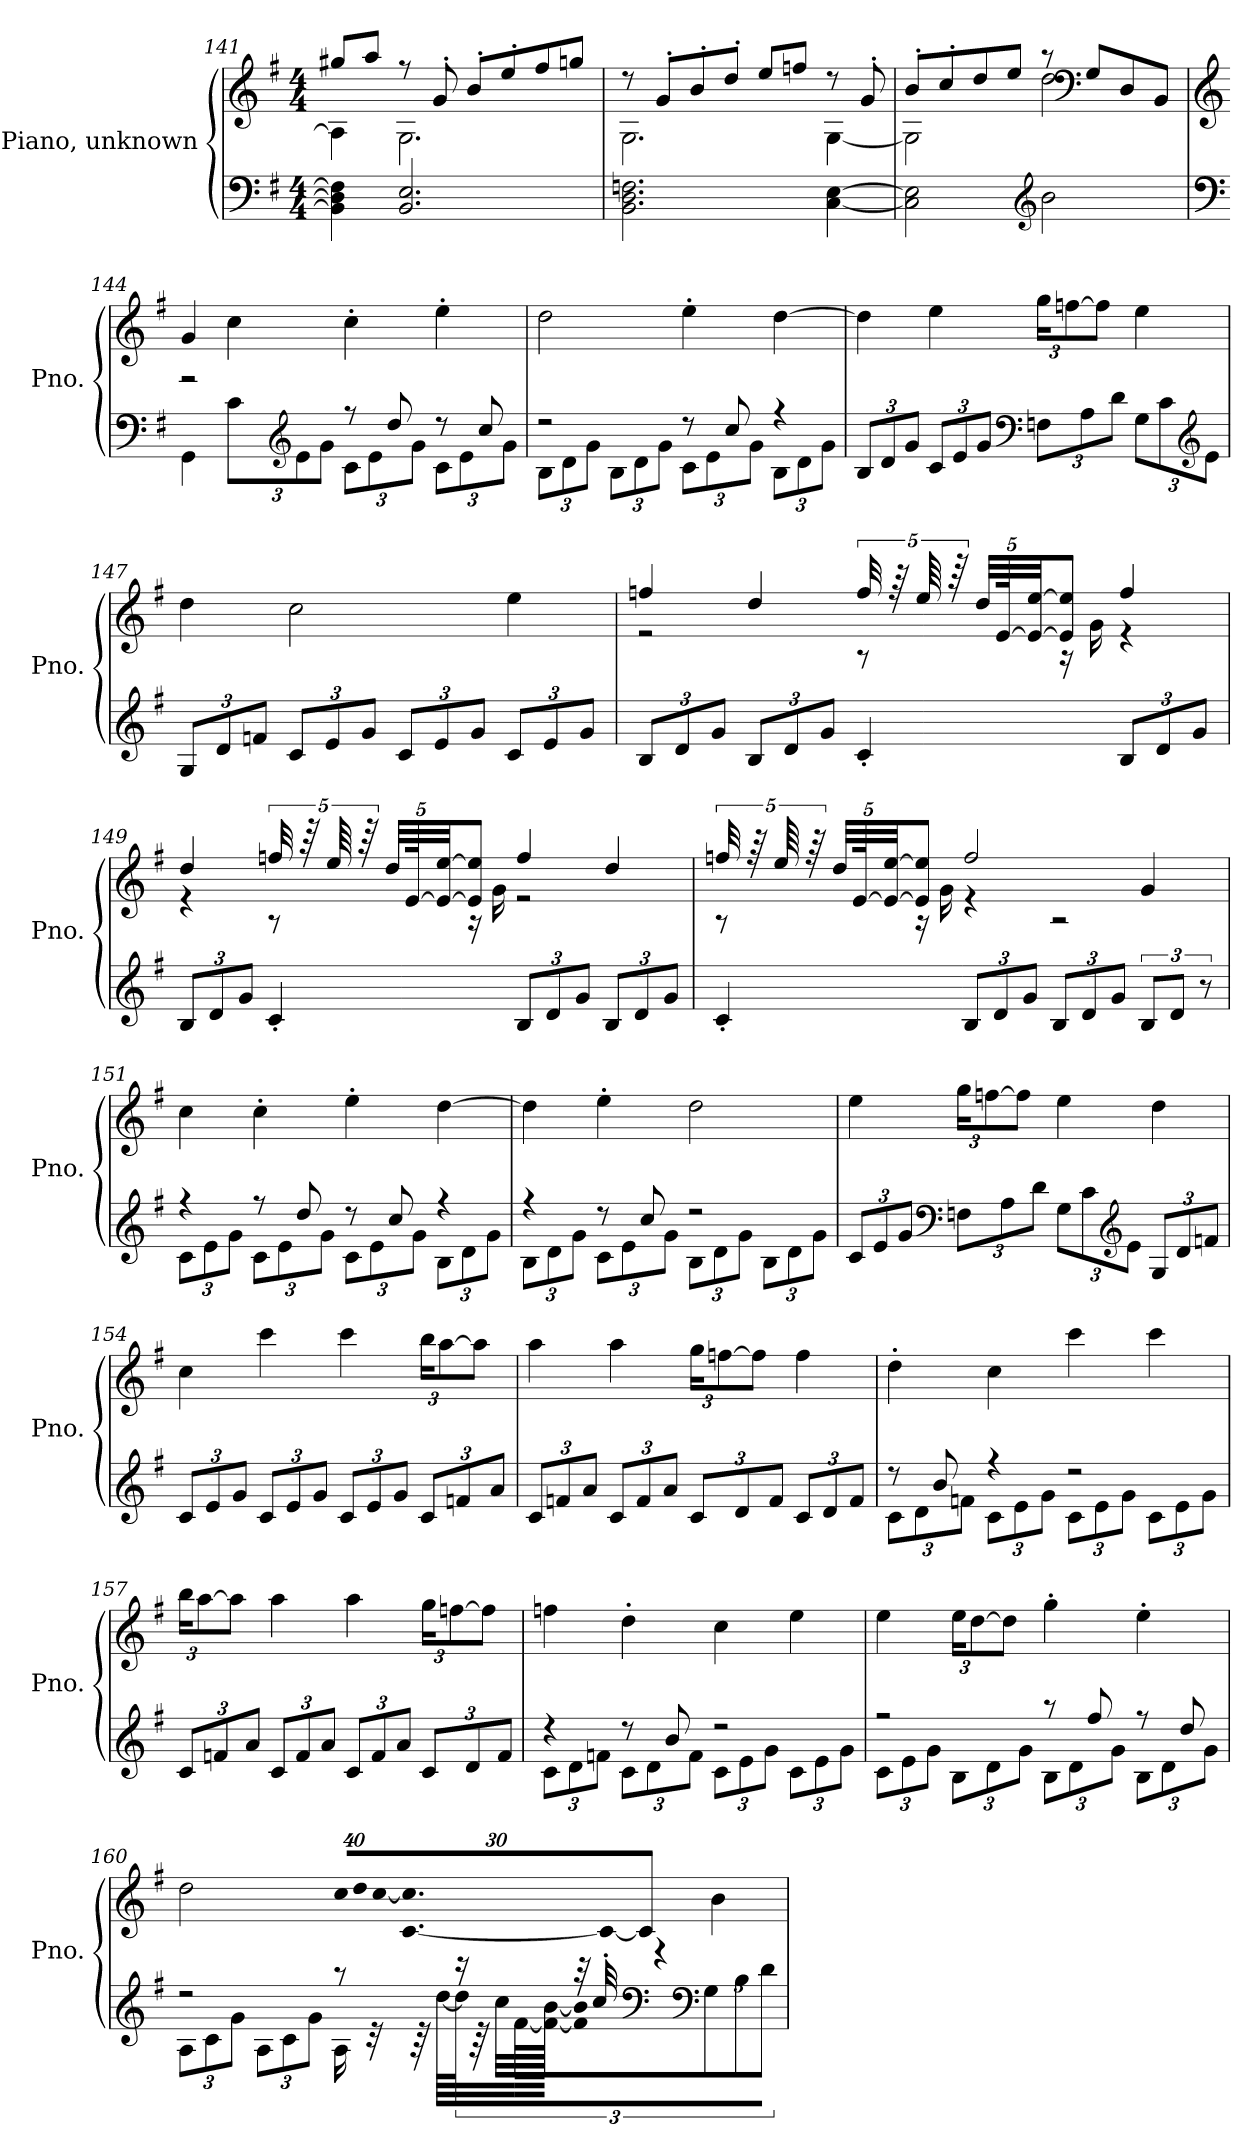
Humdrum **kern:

**kern	**kern
*part1	*part1
*staff2	*staff1
*I"Piano, unknown	*
*I'Pno.	*
!!LO:PB:g=z
*clefF4	*clefG2
*k[f#]	*k[f#]
*M4/4	*M4/4
=141	=141
*	*^
4BB\] 4D#\] 4F#\]	8gg#X/L	4A\]
.	8aa/J	.
2.BB/ 2.E/	8r	2.G\
.	8g'/	.
.	8b'/L	.
.	8ee'/	.
.	8ff#/	.
.	8ggn/J	.
=142	=142	=142
2.BB\ 2.D\ 2.Fn\	8r	2.G\
.	8g'/L	.
.	8b'/	.
.	8dd'/J	.
.	8ee/L	.
.	8ffn/J	.
[4C\ [4E\	8r	[4G\
.	8g'/	.
=143	=143	=143
2C\] 2E\]	8b'/L	2G\]
.	8cc'/	.
.	8dd/	.
.	8ee/J	.
*clefG2	*	*
2b\	8r	2dd\
*	*clefF4	*
.	8G/L	.
.	8D/	.
.	8BB/J	.
*	*v	*v
!!LO:LB:g=z
=144	=144
*clefF4	*clefG2
*^	*
2r	4GG\	4g/
*	*Xbrackettup	*
.	12c\L	4cc\
*clefG2	*	*
.	12e\	.
.	12g\J	.
8r	12c\L	4cc'\
.	12e\	.
8dd/	.	.
.	12g\J	.
8r	12c\L	4ee'\
.	12e\	.
8cc/	.	.
.	12g\J	.
=145	=145	=145
2r	12B\L	2dd\
.	12d\	.
.	12g\J	.
.	12B\L	.
.	12d\	.
.	12g\J	.
8r	12c\L	4ee'\
.	12e\	.
8cc/	.	.
.	12g\J	.
4r	12B\L	[4dd\
.	12d\	.
.	12g\J	.
*v	*v	*
=146	=146
12B/L	4dd\]
12d/	.
12g/J	.
12c/L	4ee\
12e/	.
12g/J	.
*clefF4	*
*	*Xbrackettup
12Fn\L	24gg\KL
.	[12ffn\
12A\	.
.	8ff\J]
12d\J	.
12G\L	4ee\
12c\	.
*clefG2	*
12e\J	.
!!LO:LB:g=z
=147	=147
12G/L	4dd\
12d/	.
12fn/J	.
12c/L	2cc\
12e/	.
12g/J	.
12c/L	.
12e/	.
12g/J	.
12c/L	4ee\
12e/	.
12g/J	.
=148	=148
*	*^
12B/L	4ffn/	2r
12d/	.	.
12g/J	.	.
12B/L	4dd/	.
12d/	.	.
12g/J	.	.
*	*brackettup	*
4c'/	40ff/	8r
.	80r	.
.	80ee/	.
.	80r	.
.	40dd/LLL	.
.	[80e/K	.
.	40e/_ [40ee/JJ	.
.	8e/] 8ee/]J	16r
.	.	16g\
12B/L	4ff/	4r
12d/	.	.
12g/J	.	.
!!LO:LB:g=z	!!
=149	=149	=149
12B/L	4dd/	4r
12d/	.	.
12g/J	.	.
4c'/	40ffn/	8r
.	80r	.
.	80ee/	.
.	80r	.
.	40dd/LLL	.
.	[80e/K	.
.	40e/_ [40ee/JJ	.
.	8e/] 8ee/]J	16r
.	.	16g\
12B/L	4ff/	2r
12d/	.	.
12g/J	.	.
12B/L	4dd/	.
12d/	.	.
12g/J	.	.
=150	=150	=150
4c'/	40ffn/	8r
.	80r	.
.	80ee/	.
.	80r	.
.	40dd/LLL	.
.	[80e/K	.
.	40e/_ [40ee/JJ	.
.	8e/] 8ee/]J	16r
.	.	16g\
12B/L	2ff/	4r
12d/	.	.
12g/J	.	.
12B/L	.	2r
12d/	.	.
12g/J	.	.
*brackettup	*	*
12B/L	4g/	.
12d/J	.	.
12r	.	.
*	*v	*v
!!LO:LB:g=z
=151	=151
*^	*
*	*Xbrackettup	*
4r	12c\L	4cc\
.	12e\	.
.	12g\J	.
8r	12c\L	4cc'\
.	12e\	.
8dd/	.	.
.	12g\J	.
8r	12c\L	4ee'\
.	12e\	.
8cc/	.	.
.	12g\J	.
4r	12B\L	[4dd\
.	12d\	.
.	12g\J	.
=152	=152	=152
4r	12B\L	4dd\]
.	12d\	.
.	12g\J	.
8r	12c\L	4ee'\
.	12e\	.
8cc/	.	.
.	12g\J	.
2r	12B\L	2dd\
.	12d\	.
.	12g\J	.
.	12B\L	.
.	12d\	.
.	12g\J	.
*v	*v	*
=153	=153
12c/L	4ee\
12e/	.
12g/J	.
*clefF4	*
*	*Xbrackettup
12Fn\L	24gg\KL
.	[12ffn\
12A\	.
.	8ff\J]
12d\J	.
12G\L	4ee\
12c\	.
*clefG2	*
12e\J	.
12G/L	4dd\
12d/	.
12fn/J	.
!!LO:LB:g=z
=154	=154
12c/L	4cc\
12e/	.
12g/J	.
12c/L	4ccc\
12e/	.
12g/J	.
12c/L	4ccc\
12e/	.
12g/J	.
12c/L	24bb\KL
.	[12aa\
12fn/	.
.	8aa\J]
12a/J	.
=155	=155
12c/L	4aa\
12fn/	.
12a/J	.
12c/L	4aa\
12f/	.
12a/J	.
12c/L	24gg\KL
.	[12ffn\
12d/	.
.	8ff\J]
12f/J	.
12c/L	4ff\
12d/	.
12f/J	.
=156	=156
*^	*
8r	12c\L	4dd'\
.	12d\	.
8b/	.	.
.	12fn\J	.
4r	12c\L	4cc\
.	12e\	.
.	12g\J	.
2r	12c\L	4ccc\
.	12e\	.
.	12g\J	.
.	12c\L	4ccc\
.	12e\	.
.	12g\J	.
*v	*v	*
!!LO:PB:g=z
=157	=157
12c/L	24bb\KL
.	[12aa\
12fn/	.
.	8aa\J]
12a/J	.
12c/L	4aa\
12f/	.
12a/J	.
12c/L	4aa\
12f/	.
12a/J	.
12c/L	24gg\KL
.	[12ffn\
12d/	.
.	8ff\J]
12f/J	.
=158	=158
*^	*
4r	12c\L	4ffn\
.	12d\	.
.	12fn\J	.
8r	12c\L	4dd'\
.	12d\	.
8b/	.	.
.	12f\J	.
2r	12c\L	4cc\
.	12e\	.
.	12g\J	.
.	12c\L	4ee\
.	12e\	.
.	12g\J	.
=159	=159	=159
2r	12c\L	4ee\
.	12e\	.
.	12g\J	.
.	12B\L	24ee\KL
.	.	[12dd\
.	12d\	.
.	.	8dd\J]
.	12g\J	.
8r	12B\L	4gg'\
.	12d\	.
8ff#/	.	.
.	12g\J	.
8r	12B\L	4ee'\
.	12d\	.
8dd/	.	.
.	12g\J	.
!!LO:LB:g=z
=160	=160	=160
2r	12A\L	2dd\
.	12c\	.
.	12g\J	.
.	12A\L	.
.	12c\	.
.	12g\J	.
!	!	!LO:N:vis=32
8r	16A\	640%23cc/LLL
!	!	!LO:N:vis=32
.	.	640%23dd/
.	32r	.
!	!	!LO:N:vis=256
.	.	[1920%17cc/KL
!	!	!LO:N:vis=64.
.	.	[640%17c/ 640%17cc/]
.	64r	.
!	!	!LO:N:vis=64
.	.	960%17c/JJJ_
.	[64dd\LLLL	.
*	*brackettup	*
16r	96dd\JJJJ]	8c/J]
.	96r	.
.	48cc\LLL	.
.	[96f#\L	.
.	96f#\_ [96b\JJ	.
32r	16f#\] 16b\]J	.
32cc'/	.	.
*clefF4	*	*
*	*Xbrackettup	*
4r	12G\	4b\
.	12B\	.
.	12d\J	.
*v	*v	*
=	=
*-	*-
